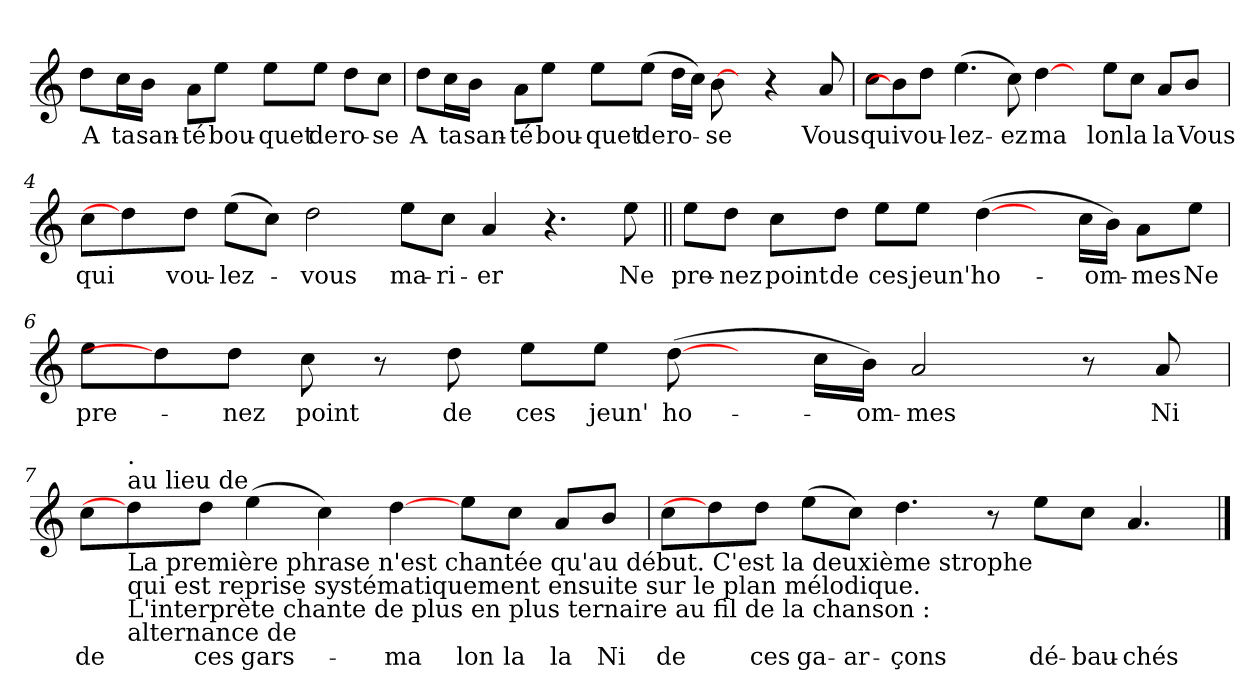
**kern	**text
*part1	*part1
*staff1	*staff1
*clefG2	*
*k[]	*
*C:	*
=1	=1
!	!LO:LY:b
8dd\L	A
!	!LO:LY:b
16cc\L	ta
!	!LO:LY:b
16b\JJ	san-
!	!LO:LY:b
8a\L	-té
!	!LO:LY:b
8ee\J	bou-
!	!LO:LY:b
8ee\L	-quet
!	!LO:LY:b
8ee\J	de
!	!LO:LY:b
8dd\L	ro-
!	!LO:LY:b
8cc\J	-se
=2	=2
!	!LO:LY:b
*^	*
8dd\L	1ryy	A
!	!	!LO:LY:b
16cc\L	.	ta
!	!	!LO:LY:b
16b\JJ	.	san-
!	!	!LO:LY:b
8a\L	.	-té
!	!	!LO:LY:b
8ee\J	.	bou-
!	!	!LO:LY:b
8ee\L	.	-quet
!	!	!LO:LY:b
(>8ee\J	.	de
!	!	!LO:LY:b
16dd\LL	.	ro-
16cc\JJ)	.	.
!	!	!LO:LY:b
[8b\	.	-se
8ryy	8..ryy	.
4r	.	.
.	4ryy	.
!	!	!LO:LY:b
8a/	.	Vous
.	32ryy	.
!!LO:LB:g=z	!!
=3	=3	=3
!	!	!LO:LY:b
*v	*v	*
8cc\L	qui
8b\]	.
!	!LO:LY:b
8dd\J	vou-
!	!LO:LY:b
(>4.ee\	-lez-
!	!LO:LY:b
8cc\)	-ez
!	!LO:LY:b
[4dd\	ma
8ryy	.
!	!LO:LY:b
8ee\L	lon
!	!LO:LY:b
8cc\J	la
!	!LO:LY:b
8a/L	la
!	!LO:LY:b
8b/J	Vous
=4	=4
!	!LO:LY:b
8cc\L	qui
4dd\]	.
!	!LO:LY:b
8dd\J	vou-
!	!LO:LY:b
(>8ee\L	-lez-
8cc\J)	.
!	!LO:LY:b
2dd\	-vous
!	!LO:LY:b
8ee\L	ma-
!	!LO:LY:b
8cc\J	-ri-
!	!LO:LY:b
4a/	-er
4.r	.
!	!LO:LY:b
8ee\	Ne
!!LO:LB:g=z
=5||	=5||
!	!LO:LY:b
8ee\L	pre-
!	!LO:LY:b
8dd\J	-nez
!	!LO:LY:b
8cc\L	point
!	!LO:LY:b
8dd\J	de
!	!LO:LY:b
8ee\L	ces
!	!LO:LY:b
8ee\J	jeun'
!	!LO:LY:b
(>[4dd\	ho-
8ryy	.
16cc\LL	.
!	!LO:LY:b
16b\JJ)	-om-
!	!LO:LY:b
8a\L	-mes
!	!LO:LY:b
8ee\J	Ne
=6	=6
!	!LO:LY:b
8ee\L	pre-
8dd\]	.
!	!LO:LY:b
8dd\J	-nez
!	!LO:LY:b
8cc\	point
8r	.
!	!LO:LY:b
8dd\	de
!	!LO:LY:b
8ee\L	ces
!	!LO:LY:b
8ee\J	jeun'
!	!LO:LY:b
(>[8dd\	ho-
8ryy	.
16cc\LL	.
!	!LO:LY:b
16b\JJ)	-om-
!	!LO:LY:b
2a/	-mes
8r	.
!	!LO:LY:b
8a/	Ni
!!LO:LB:g=z
=7	=7
!	!LO:LY:b
8cc\L	de
!LO:TX:b:t=La première phrase n'est chantée qu'au début. C'est la deuxième strophe \nqui est reprise systématiquement ensuite sur le plan mélodique. \nL'interprète chante de plus en plus ternaire au fil de la chanson &colon; \nalternance de	!
!LO:TX:t=au lieu de	!
!LO:TX:t=.	!
4dd\]	.
!	!LO:LY:b
8dd\J	ces
!	!LO:LY:b
(>4ee\	gars-
4cc\)	.
!	!LO:LY:b
[4dd\	-ma
!	!LO:LY:b
8ee\L	lon
!	!LO:LY:b
8cc\J	la
!	!LO:LY:b
8a/L	la
!	!LO:LY:b
8b/J	Ni
=8	=8
!	!LO:LY:b
8cc\L	de
8dd\]	.
!	!LO:LY:b
8dd\J	ces
!	!LO:LY:b
(>8ee\L	ga-
!	!LO:LY:b
8cc\J)	-ar-
!	!LO:LY:b
4.dd\	-çons
8r	.
!	!LO:LY:b
8ee\L	dé-
!	!LO:LY:b
8cc\J	-bau-
!	!LO:LY:b
4.a/	-chés
==	==
*-	*-
